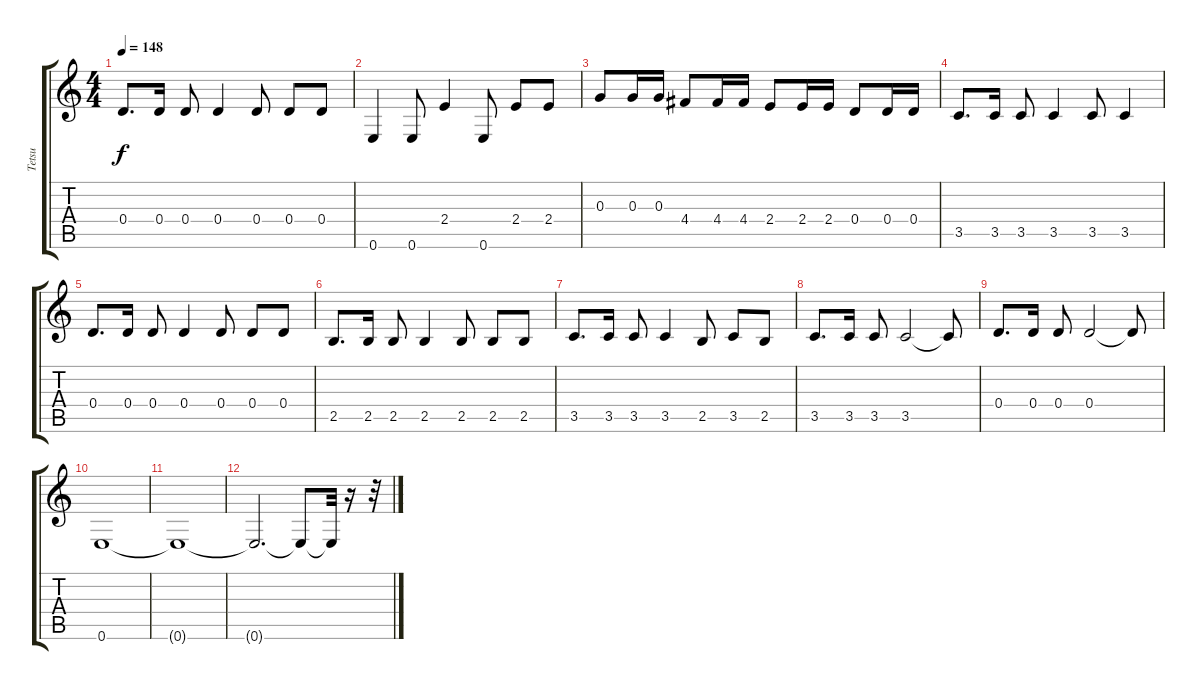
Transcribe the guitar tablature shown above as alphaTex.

\track ("Tetsu" "Tetsu") {instrument electricbassfinger}
\staff {score tabs}
\tuning (E4 B3 G3 D3 A2 E2) {hide}
\ts (4 4)
\tempo 148
\clef g2
\ks c
0.4.8{d dy f} 0.4.16 0.4.8 0.4.4 0.4.8 0.4.8 0.4.8 |
0.6.4 0.6.8 2.4.4 0.6.8 2.4.8 2.4.8 |
0.3.8 0.3.16 0.3.16 4.4.8 4.4.16 4.4.16 2.4.8 2.4.16 2.4.16 0.4.8 0.4.16 0.4.16 |
3.5.8{d} 3.5.16 3.5.8 3.5.4 3.5.8 3.5.4 |
0.4.8{d} 0.4.16 0.4.8 0.4.4 0.4.8 0.4.8 0.4.8 |
2.5.8{d} 2.5.16 2.5.8 2.5.4 2.5.8 2.5.8 2.5.8 |
3.5.8{d} 3.5.16 3.5.8 3.5.4 2.5.8 3.5.8 2.5.8 |
3.5.8{d} 3.5.16 3.5.8 3.5.2 3.5{t}.8 |
0.4.8{d} 0.4.16 0.4.8 0.4.2 0.4{t}.8 |
0.6.1 |
0.6{t}.1 |
0.6{t}.2{d} 0.6{t}.8 0.6{t}.32 r.16 r.32
